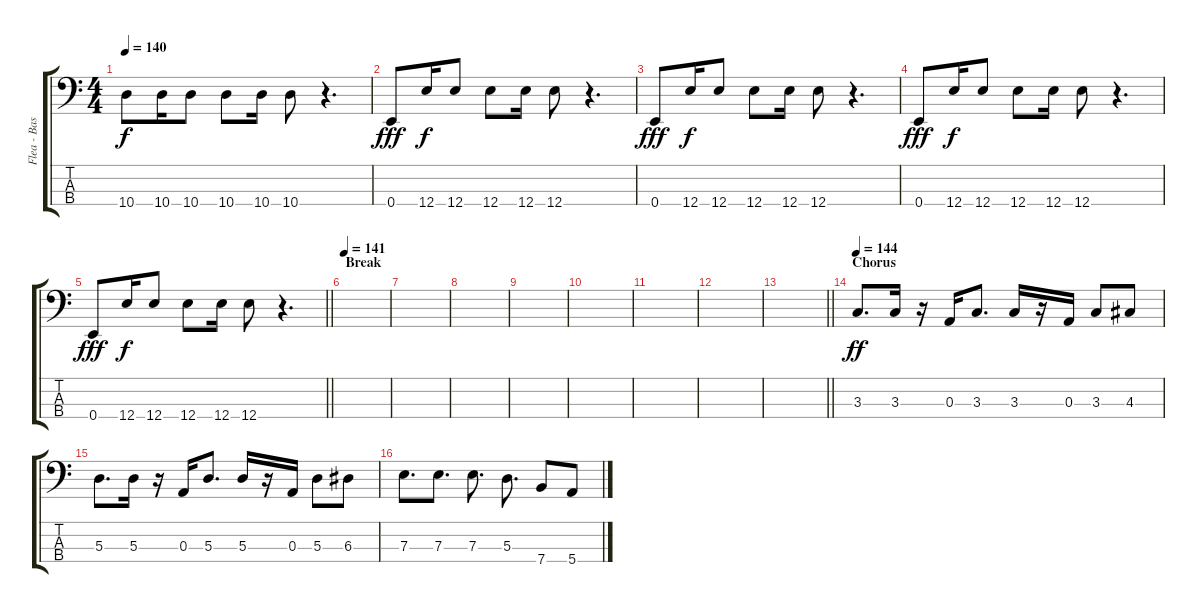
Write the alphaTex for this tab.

\track ("Flea - Bass" "Flea - Bas") {instrument electricbassfinger}
\staff {score tabs}
\tuning (G2 D2 A1 E1) {hide}
\ts (4 4)
\tempo 140
\clef f4
\ks c
10.4.8{dy f} 10.4.16 10.4.8 10.4.8 10.4.16 10.4.8 r.4{d} |
0.4.8{dy fff} 12.4.16{dy f} 12.4.8 12.4.8 12.4.16 12.4.8 r.4{d} |
0.4.8{dy fff} 12.4.16{dy f} 12.4.8 12.4.8 12.4.16 12.4.8 r.4{d} |
0.4.8{dy fff} 12.4.16{dy f} 12.4.8 12.4.8 12.4.16 12.4.8 r.4{d} |
\barLineRight lightlight
0.4.8{dy fff} 12.4.16{dy f} 12.4.8 12.4.8 12.4.16 12.4.8 r.4{d} |
\section ("" "Break")
\tempo 141
|
|
|
|
|
|
|
\barLineRight lightlight
|
\section ("" "Chorus")
\tempo 144
3.3.8{d dy ff instrument electricbassfinger} 3.3.16 r.16 0.3.16 3.3.8{d} 3.3.16 r.16 0.3.16 3.3.8 4.3.8 |
5.3.8{d} 5.3.16 r.16 0.3.16 5.3.8{d} 5.3.16 r.16 0.3.16 5.3.8 6.3.8 |
7.3.8{d} 7.3.8{d} 7.3.8{d} 5.3.8{d} 7.4.8 5.4.8
